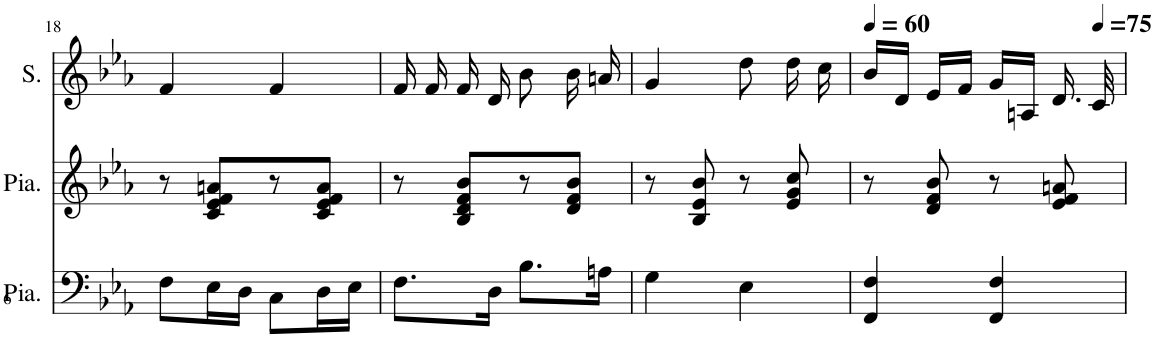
**kern	**kern	**kern
*part3	*part2	*part1
*staff3	*staff2	*staff1
*I"Piano	*I"Piano	*I"Soprano
*I'Pia.	*I'Pia.	*I'S.
!!LO:PB:g=z
*clefF4	*clefG2	*clefG2
*k[b-e-a-]	*k[b-e-a-]	*k[b-e-a-]
*M2/4	*M2/4	*M2/4
=18	=18	=18
8F\L	8r	4f/
16E-\L	8c/ 8e-/ 8f/ 8an/L	.
16D\JJ	.	.
8C\L	8r	4f/
16D\L	8c/ 8e-/ 8f/ 8a/J	.
16E-\JJ	.	.
=19	=19	=19
8.F\L	8r	16f/
.	.	16f/
.	8B-/ 8d/ 8f/ 8b-/L	16f/
16D\Jk	.	16d/
8.B-\L	8r	8b-\
.	8d/ 8f/ 8b-/J	16b-\
16An\Jk	.	16an/
=20	=20	=20
4G\	8r	4g/
.	8B-/ 8e-/ 8b-/	.
4E-\	8r	8dd\
.	8e-/ 8g/ 8cc/	16dd\
.	.	16cc\
=21	=21	=21
*	*	*MM60
4FF/ 4F/	8r	16b-/LL
.	.	16d/JJ
.	8d/ 8f/ 8b-/	16e-/LL
.	.	16f/JJ
4FF/ 4F/	8r	16g/LL
.	.	16An/JJ
.	8e-/ 8f/ 8an/	16.d/
*	*	*MM75
.	.	32c/
=	=	=
*-	*-	*-
